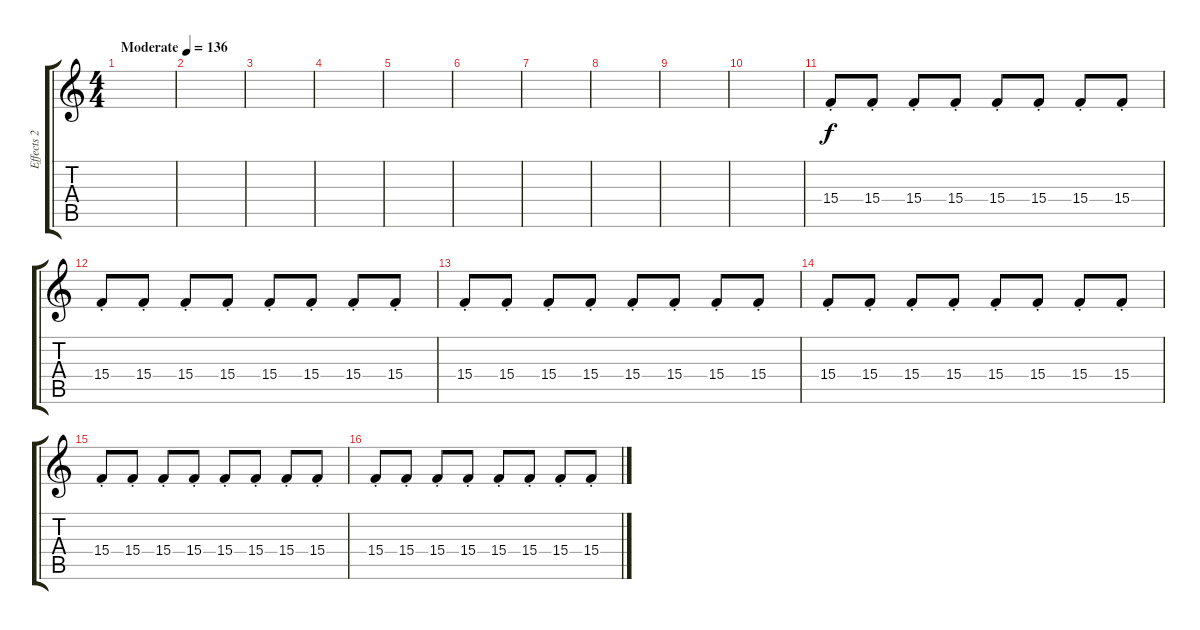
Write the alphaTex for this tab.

\track ("Effects 2" "Effects 2") {instrument fx8scifi}
\staff {score tabs}
\tuning (E4 B3 G3 D3 A2 E2) {hide}
\ts (4 4)
\tempo (136 "Moderate")
\clef g2
\ks c
|
|
|
|
|
|
|
|
|
|
15.4{st}.8 15.4{st}.8 15.4{st}.8 15.4{st}.8 15.4{st}.8 15.4{st}.8 15.4{st}.8 15.4{st}.8 |
15.4{st}.8 15.4{st}.8 15.4{st}.8 15.4{st}.8 15.4{st}.8 15.4{st}.8 15.4{st}.8 15.4{st}.8 |
15.4{st}.8 15.4{st}.8 15.4{st}.8 15.4{st}.8 15.4{st}.8 15.4{st}.8 15.4{st}.8 15.4{st}.8 |
15.4{st}.8 15.4{st}.8 15.4{st}.8 15.4{st}.8 15.4{st}.8 15.4{st}.8 15.4{st}.8 15.4{st}.8 |
15.4{st}.8 15.4{st}.8 15.4{st}.8 15.4{st}.8 15.4{st}.8 15.4{st}.8 15.4{st}.8 15.4{st}.8 |
15.4{st}.8 15.4{st}.8 15.4{st}.8 15.4{st}.8 15.4{st}.8 15.4{st}.8 15.4{st}.8 15.4{st}.8
